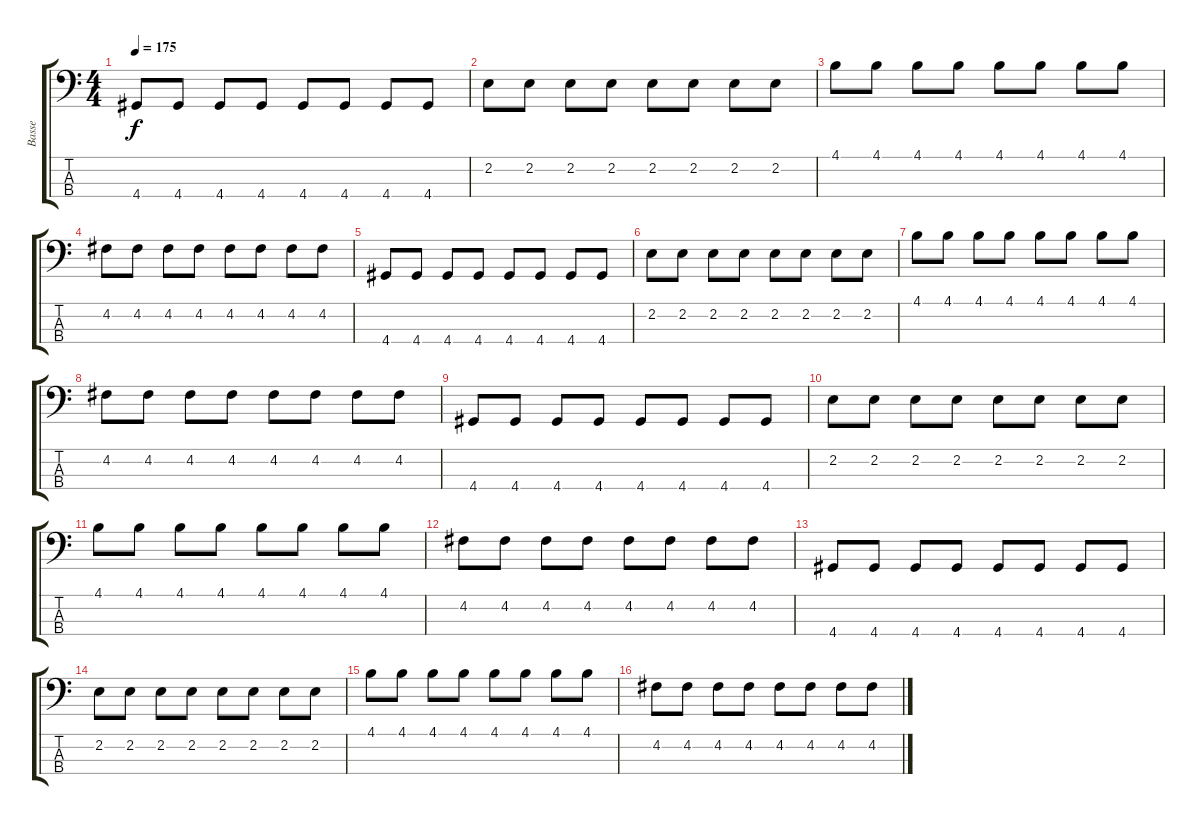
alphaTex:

\track ("Basse" "Basse") {instrument electricbassfinger}
\staff {score tabs}
\tuning (G2 D2 A1 E1) {hide}
\ts (4 4)
\tempo 175
\clef f4
\ks c
4.4.8{dy f} 4.4.8 4.4.8 4.4.8 4.4.8 4.4.8 4.4.8 4.4.8 |
2.2.8 2.2.8 2.2.8 2.2.8 2.2.8 2.2.8 2.2.8 2.2.8 |
4.1.8 4.1.8 4.1.8 4.1.8 4.1.8 4.1.8 4.1.8 4.1.8 |
4.2.8 4.2.8 4.2.8 4.2.8 4.2.8 4.2.8 4.2.8 4.2.8 |
4.4.8 4.4.8 4.4.8 4.4.8 4.4.8 4.4.8 4.4.8 4.4.8 |
2.2.8 2.2.8 2.2.8 2.2.8 2.2.8 2.2.8 2.2.8 2.2.8 |
4.1.8 4.1.8 4.1.8 4.1.8 4.1.8 4.1.8 4.1.8 4.1.8 |
4.2.8 4.2.8 4.2.8 4.2.8 4.2.8 4.2.8 4.2.8 4.2.8 |
4.4.8 4.4.8 4.4.8 4.4.8 4.4.8 4.4.8 4.4.8 4.4.8 |
2.2.8 2.2.8 2.2.8 2.2.8 2.2.8 2.2.8 2.2.8 2.2.8 |
4.1.8 4.1.8 4.1.8 4.1.8 4.1.8 4.1.8 4.1.8 4.1.8 |
4.2.8 4.2.8 4.2.8 4.2.8 4.2.8 4.2.8 4.2.8 4.2.8 |
4.4.8 4.4.8 4.4.8 4.4.8 4.4.8 4.4.8 4.4.8 4.4.8 |
2.2.8 2.2.8 2.2.8 2.2.8 2.2.8 2.2.8 2.2.8 2.2.8 |
4.1.8 4.1.8 4.1.8 4.1.8 4.1.8 4.1.8 4.1.8 4.1.8 |
4.2.8 4.2.8 4.2.8 4.2.8 4.2.8 4.2.8 4.2.8 4.2.8
